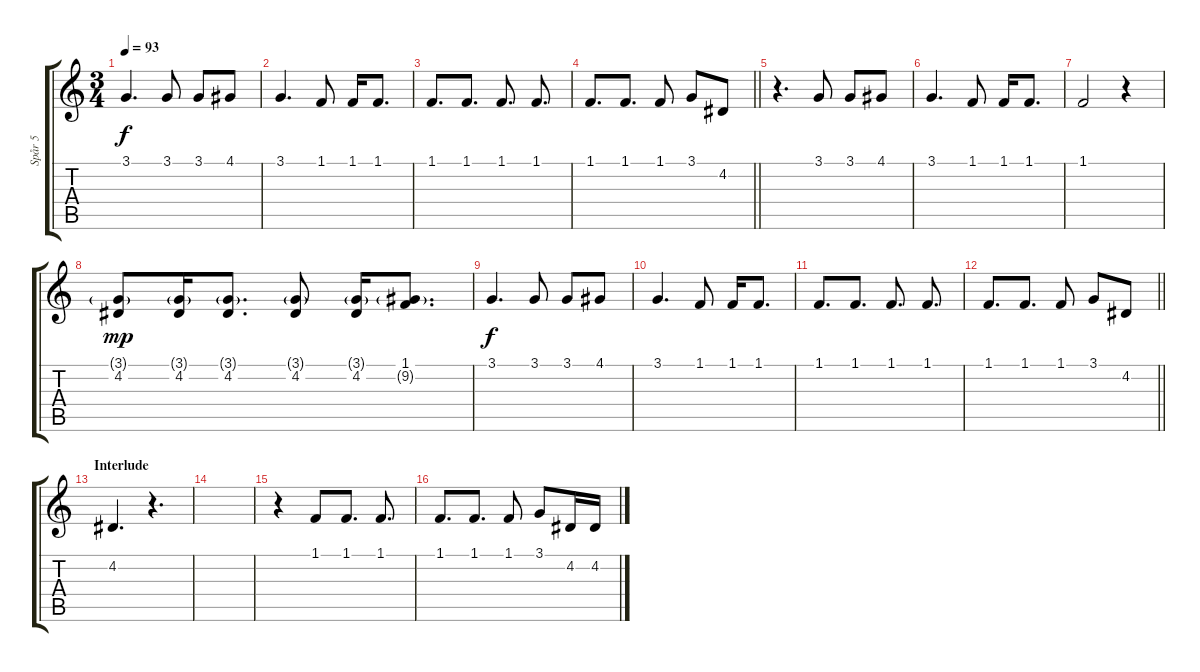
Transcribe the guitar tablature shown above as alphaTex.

\track ("Spår 5" "Spår 5") {instrument altosax}
\staff {score tabs}
\tuning (E4 B3 G3 D3 A2 E2) {hide}
\ts (3 4)
\tempo 93
\clef g2
\ks c
3.1.4{d dy f} 3.1.8 3.1.8 4.1.8 |
3.1.4{d} 1.1.8 1.1.16 1.1.8{d} |
1.1.8{d} 1.1.8{d} 1.1.8{d} 1.1.8{d} |
\barLineRight lightlight
1.1.8{d} 1.1.8{d} 1.1.8 3.1.8 4.2.8 |
r.4{d} 3.1.8 3.1.8 4.1.8 |
3.1.4{d} 1.1.8 1.1.16 1.1.8{d} |
1.1.2 r.4 |
(3.1{g} 4.2).8{dy mp} (3.1{g} 4.2).16 (3.1{g} 4.2).8{d} (3.1{g} 4.2).8 (3.1{g} 4.2).16 (1.1 9.2{g}).8{d} |
3.1.4{d dy f} 3.1.8 3.1.8 4.1.8 |
3.1.4{d} 1.1.8 1.1.16 1.1.8{d} |
1.1.8{d} 1.1.8{d} 1.1.8{d} 1.1.8{d} |
\barLineRight lightlight
1.1.8{d} 1.1.8{d} 1.1.8 3.1.8 4.2.8 |
\section ("" "Interlude")
4.2.4{d} r.4{d} |
|
r.4 1.1.8 1.1.8{d} 1.1.8{d} |
1.1.8{d} 1.1.8{d} 1.1.8 3.1.8 4.2.16 4.2.16
